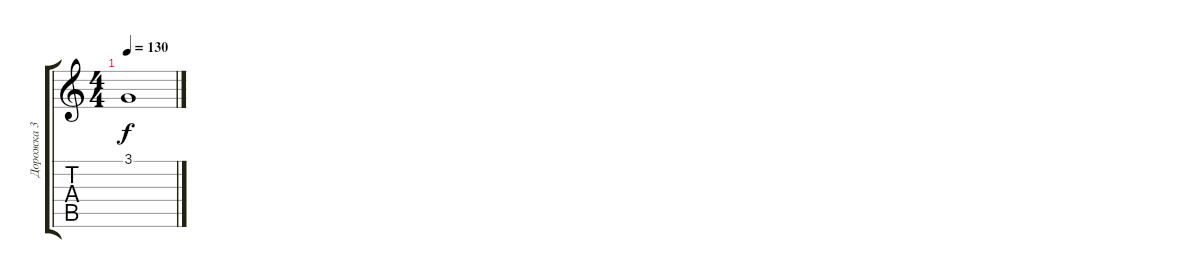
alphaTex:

\track ("Дорожка 3" "Дорожка 3") {instrument lead2sawtooth}
\staff {score tabs}
\tuning (E4 B3 G3 D3 A2 E2) {hide}
\ts (4 4)
\tempo 130
\clef g2
\ks c
3.1{t}.1{dy f}
